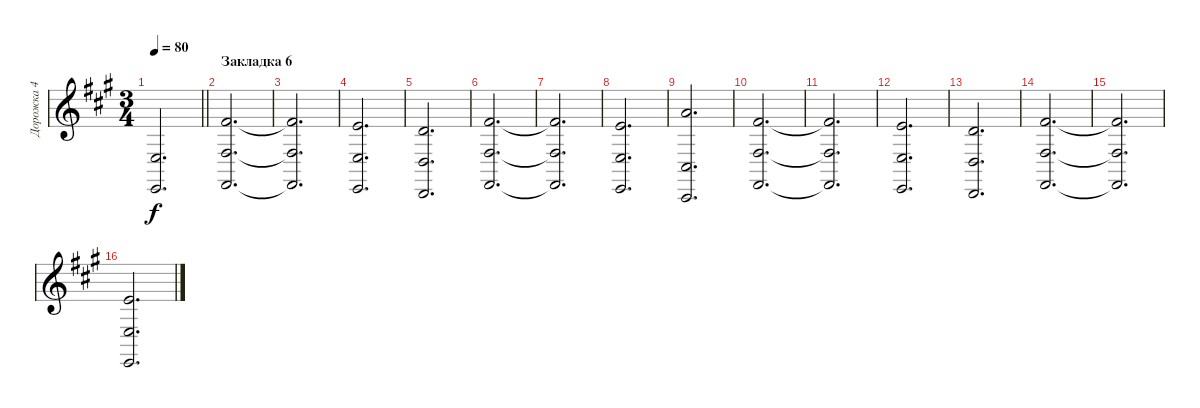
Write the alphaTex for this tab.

\track ("Дорожка 4" "Дорожка 4") {instrument pad2warm}
\staff {score}
\tuning (C4 G3 Eb3 Bb2 F2 C2) {hide}
\ts (3 4)
\tempo 80
\clef g2
\barLineRight lightlight
\ks f#minor
(6.4 4.6).2{d dy f} |
\section ("" "Закладка 6")
(6.1 3.3 6.6).2{d} |
(6.1{t} 3.3{t} 6.6{t}).2{d} |
(4.1 6.4 4.6).2{d} |
(2.1 4.4 2.6).2{d} |
(6.1 3.3 6.6).2{d} |
(6.1{t} 3.3{t} 6.6{t}).2{d} |
(4.1 6.4 4.6).2{d} |
(9.1 3.4 1.6).2{d} |
(6.1 3.3 6.6).2{d} |
(6.1{t} 3.3{t} 6.6{t}).2{d} |
(4.1 6.4 4.6).2{d} |
(2.1 4.4 2.6).2{d} |
(6.1 3.3 6.6).2{d} |
(6.1{t} 3.3{t} 6.6{t}).2{d} |
(4.1 6.4 4.6).2{d}
